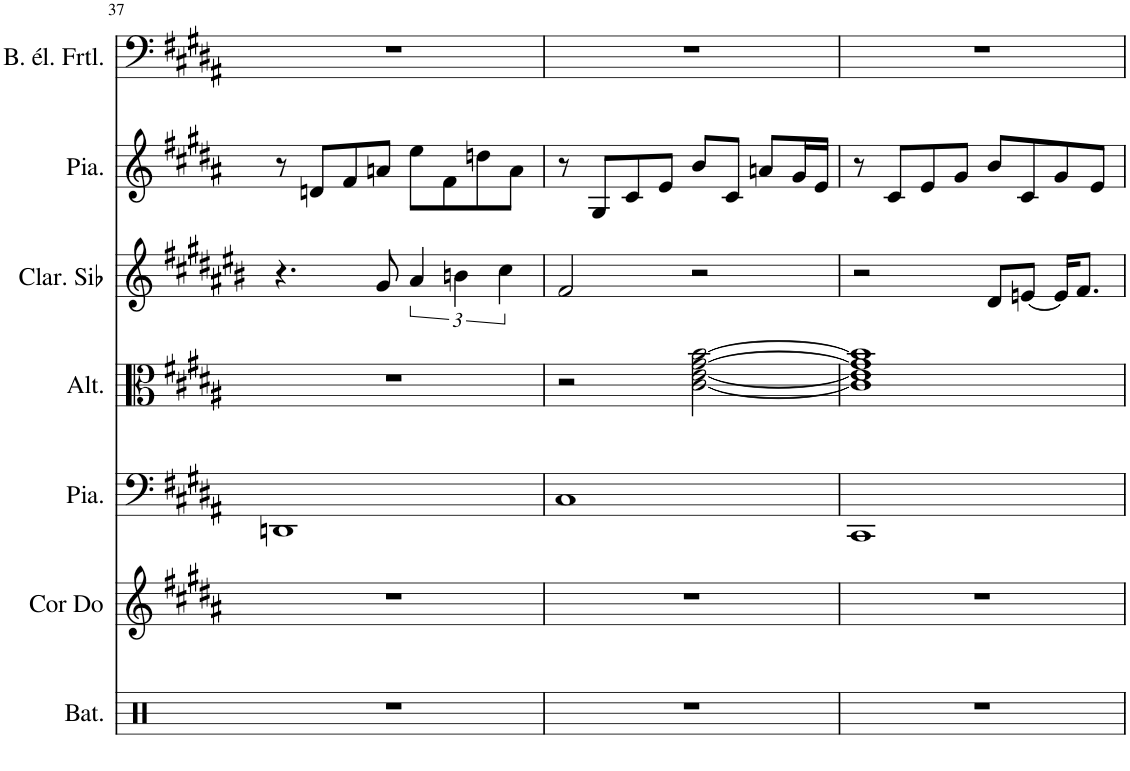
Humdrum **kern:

**kern	**kern	**kern	**kern	**kern	**kern	**kern
*part7	*part6	*part5	*part4	*part3	*part2	*part1
*staff7	*staff6	*staff5	*staff4	*staff3	*staff2	*staff1
*I"Batterie, Drums	*I"Cor Alto en Do, French Horn	*I"Piano, Acoustic Grand Piano	*I"Altos, String Ensemble 1	*I"Clarinette en Sib	*I"Piano, Acoustic Grand Piano	*I"Basse électrique fretless, Fretless Bass
*I'Bat.	*I'Cor Do	*I'Pia.	*I'Alt.	*I'Clar. Sib	*I'Pia.	*I'B. él. Frtl.
!!LO:PB:g=z
*clefX	*clefG2	*clefF4	*clefC3	*clefG2	*clefG2	*clefF4
*	*Trd4c7	*	*	*Trd1c2	*	*Trd7c12
*k[]	*k[f#c#g#d#a#]	*k[f#c#g#d#a#]	*k[f#c#g#d#a#]	*k[f#c#g#d#a#e#b#]	*k[f#c#g#d#a#]	*k[f#c#g#d#a#]
*M4/4	*M4/4	*M4/4	*M4/4	*M4/4	*M4/4	*M4/4
=37	=37	=37	=37	=37	=37	=37
1r	1r	1DDn	1r	4.r	8r	1r
.	.	.	.	.	8dn/L	.
.	.	.	.	.	8f#/	.
.	.	.	.	8g#/	8an/J	.
.	.	.	.	6a#/	8ee\L	.
.	.	.	.	.	8f#\	.
.	.	.	.	6bn\	.	.
.	.	.	.	.	8ddn\	.
.	.	.	.	6cc#\	.	.
.	.	.	.	.	8a\J	.
=38	=38	=38	=38	=38	=38	=38
1r	1r	1C#	2r	2f#/	8r	1r
.	.	.	.	.	8G#/L	.
.	.	.	.	.	8c#/	.
.	.	.	.	.	8e/J	.
.	.	.	[2c#\ [2e\ [2g#\ [2b\	2r	8b/L	.
.	.	.	.	.	8c#/J	.
.	.	.	.	.	8an/L	.
.	.	.	.	.	16g#/L	.
.	.	.	.	.	16e/JJ	.
=39	=39	=39	=39	=39	=39	=39
1r	1r	1CC#	1c#] 1e] 1g#] 1b]	2r	8r	1r
.	.	.	.	.	8c#/L	.
.	.	.	.	.	8e/	.
.	.	.	.	.	8g#/J	.
.	.	.	.	8d#/L	8b/L	.
.	.	.	.	[8en/J	8c#/	.
.	.	.	.	16e/KL]	8g#/	.
.	.	.	.	8.f#/J	.	.
.	.	.	.	.	8e/J	.
=	=	=	=	=	=	=
*-	*-	*-	*-	*-	*-	*-
